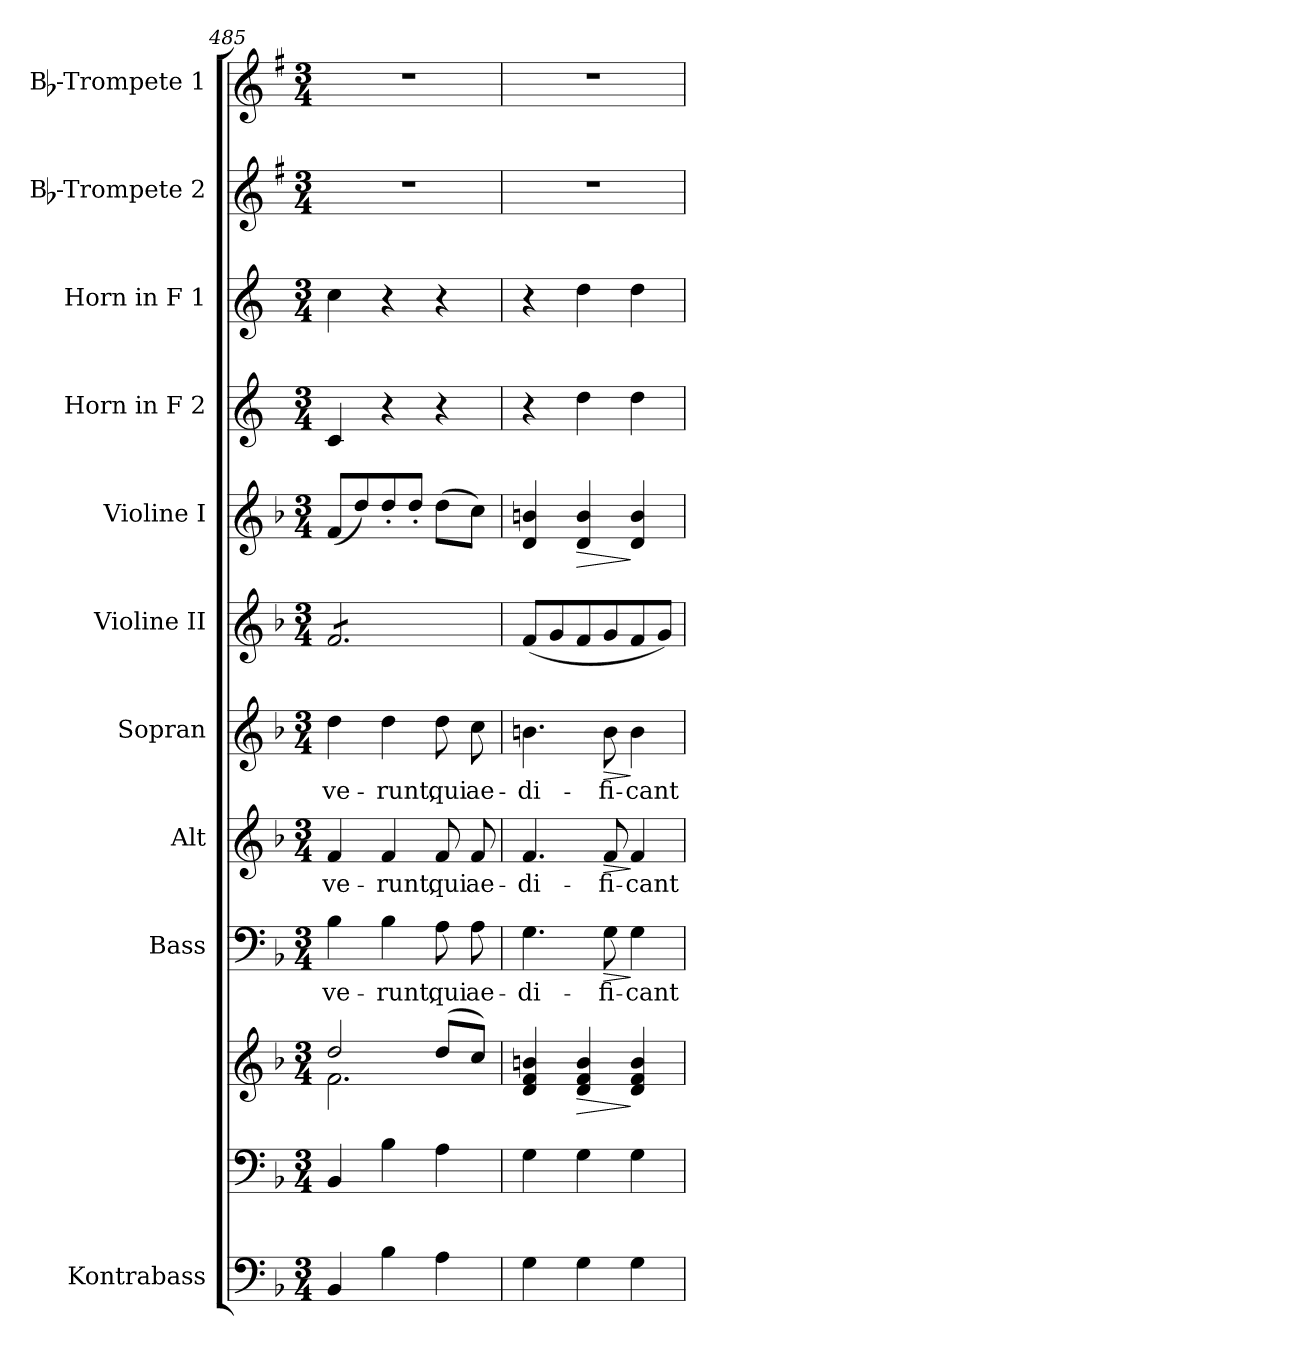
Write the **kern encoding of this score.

**kern	**kern	**kern	**dynam	**kern	**text	**dynam	**kern	**text	**dynam	**kern	**text	**dynam	**kern	**kern	**dynam	**kern	**kern	**kern	**kern
*part11	*part10	*part10	*part10	*part9	*part9	*part9	*part8	*part8	*part8	*part7	*part7	*part7	*part6	*part5	*part5	*part4	*part3	*part2	*part1
*staff12	*staff11	*staff10	*staff10/11	*staff9	*staff9	*staff9	*staff8	*staff8	*staff8	*staff7	*staff7	*staff7	*staff6	*staff5	*staff5	*staff4	*staff3	*staff2	*staff1
*I"Kontrabass	*	*	*	*I"Bass	*	*	*I"Alt	*	*	*I"Sopran	*	*	*I"Violine II	*I"Violine I	*	*I"Horn in F 2	*I"Horn in F 1	*I"Bb-Trompete 2	*I"Bb-Trompete 1
*I'Kb.	*	*	*	*I'B.	*	*	*I'A.	*	*	*I'S.	*	*	*I'Vl. II	*I'Vl. I	*	*	*	*I'Bb Trp. 2	*I'Bb Trp. 1
*clefF4	*clefF4	*clefG2	*	*clefF4	*	*	*clefG2	*	*	*clefG2	*	*	*clefG2	*clefG2	*	*clefG2	*clefG2	*clefG2	*clefG2
*ITrd7c12	*	*	*	*	*	*	*	*	*	*	*	*	*	*	*	*ITrd4c7	*ITrd4c7	*ITrd1c2	*ITrd1c2
*k[b-]	*k[b-]	*k[b-]	*	*k[b-]	*	*	*k[b-]	*	*	*k[b-]	*	*	*k[b-]	*k[b-]	*	*k[b-]	*k[b-]	*k[b-]	*k[b-]
*F:	*F:	*F:	*	*F:	*	*	*F:	*	*	*F:	*	*	*F:	*F:	*	*F:	*F:	*F:	*F:
*M3/4	*M3/4	*M3/4	*	*M3/4	*	*	*M3/4	*	*	*M3/4	*	*	*M3/4	*M3/4	*	*M3/4	*M3/4	*M3/4	*M3/4
=485	=485	=485	=485	=485	=485	=485	=485	=485	=485	=485	=485	=485	=485	=485	=485	=485	=485	=485	=485
*	*	*^	*	*	*	*	*	*	*	*	*	*	*	*	*	*	*	*	*
!	!	!	!	!	!	!LO:LY:b	!	!	!LO:LY:b	!	!	!LO:LY:b	!	!	!	!	!	!	!	!
*	*	*	*	*	*	*	*	*	*	*	*	*	*	*tremolo	*	*	*	*	*	*
4BBB-/	4BB-/	2dd/	2.f\	.	4B-\	-ve-	.	4f/	-ve-	.	4dd\	-ve-	.	8f/L	(<8f/L	.	4F/	4f\	2.r	2.r
.	.	.	.	.	.	.	.	.	.	.	.	.	.	8f/	8dd/)	.	.	.	.	.
!	!	!	!	!	!	!LO:LY:b	!	!	!LO:LY:b	!	!	!LO:LY:b	!	!	!	!	!	!	!	!
4BB-\	4B-\	.	.	.	4B-\	-runt,	.	4f/	-runt,	.	4dd\	-runt,	.	8f/	8dd'</	.	4r	4r	.	.
.	.	.	.	.	.	.	.	.	.	.	.	.	.	8f/	8dd'</J	.	.	.	.	.
!	!	!	!	!	!	!LO:LY:b	!	!	!LO:LY:b	!	!	!LO:LY:b	!	!	!	!	!	!	!	!
4AA\	4A\	(>8dd/L	.	.	8A\	qui	.	8f/	qui	.	8dd\	qui	.	8f/	(>8dd\L	.	4r	4r	.	.
!	!	!	!	!	!	!LO:LY:b	!	!	!LO:LY:b	!	!	!LO:LY:b	!	!	!	!	!	!	!	!
.	.	8cc/J)	.	.	8A\	ae-	.	8f/	ae-	.	8cc\	ae-	.	8f/J	8cc\J)	.	.	.	.	.
*	*	*	*	*	*	*	*	*	*	*	*	*	*	*Xtremolo	*	*	*	*	*	*
*	*	*v	*v	*	*	*	*	*	*	*	*	*	*	*	*	*	*	*	*	*
=486	=486	=486	=486	=486	=486	=486	=486	=486	=486	=486	=486	=486	=486	=486	=486	=486	=486	=486	=486
!	!	!	!	!	!LO:LY:b	!	!	!LO:LY:b	!	!	!LO:LY:b	!	!	!	!	!	!	!	!
4GG\	4G\	4d/ 4f/ 4bn/	.	4.G\	-di-	.	4.f/	-di-	.	4.bn\	-di-	.	(<8f/L	4d/ 4bn/	.	4r	4r	2.r	2.r
.	.	.	.	.	.	.	.	.	.	.	.	.	8g/	.	.	.	.	.	.
!	!	!	!LO:HP:b	!	!	!	!	!	!	!	!	!	!	!	!LO:HP:b	!	!	!	!
4GG\	4G\	4d/ 4f/ 4b/	>	.	.	.	.	.	.	.	.	.	8f/	4d/ 4b/	>	4g\	4g\	.	.
!	!	!	!	!	!LO:LY:b	!LO:HP:b	!	!LO:LY:b	!LO:HP:b	!	!LO:LY:b	!LO:HP:b	!	!	!	!	!	!	!
.	.	.	.	8G\	-fi-	>	8f/	-fi-	>	8b\	-fi-	>	8g/	.	.	.	.	.	.
!	!	!	!	!	!LO:LY:b	!	!	!LO:LY:b	!	!	!LO:LY:b	!	!	!	!	!	!	!	!
4GG\	4G\	4d/ 4f/ 4b/	]	4G\	-cant	]	4f/	-cant	]	4b\	-cant	]	8f/	4d/ 4b/	]	4g\	4g\	.	.
.	.	.	.	.	.	.	.	.	.	.	.	.	8g/J)	.	.	.	.	.	.
=	=	=	=	=	=	=	=	=	=	=	=	=	=	=	=	=	=	=	=
*-	*-	*-	*-	*-	*-	*-	*-	*-	*-	*-	*-	*-	*-	*-	*-	*-	*-	*-	*-
